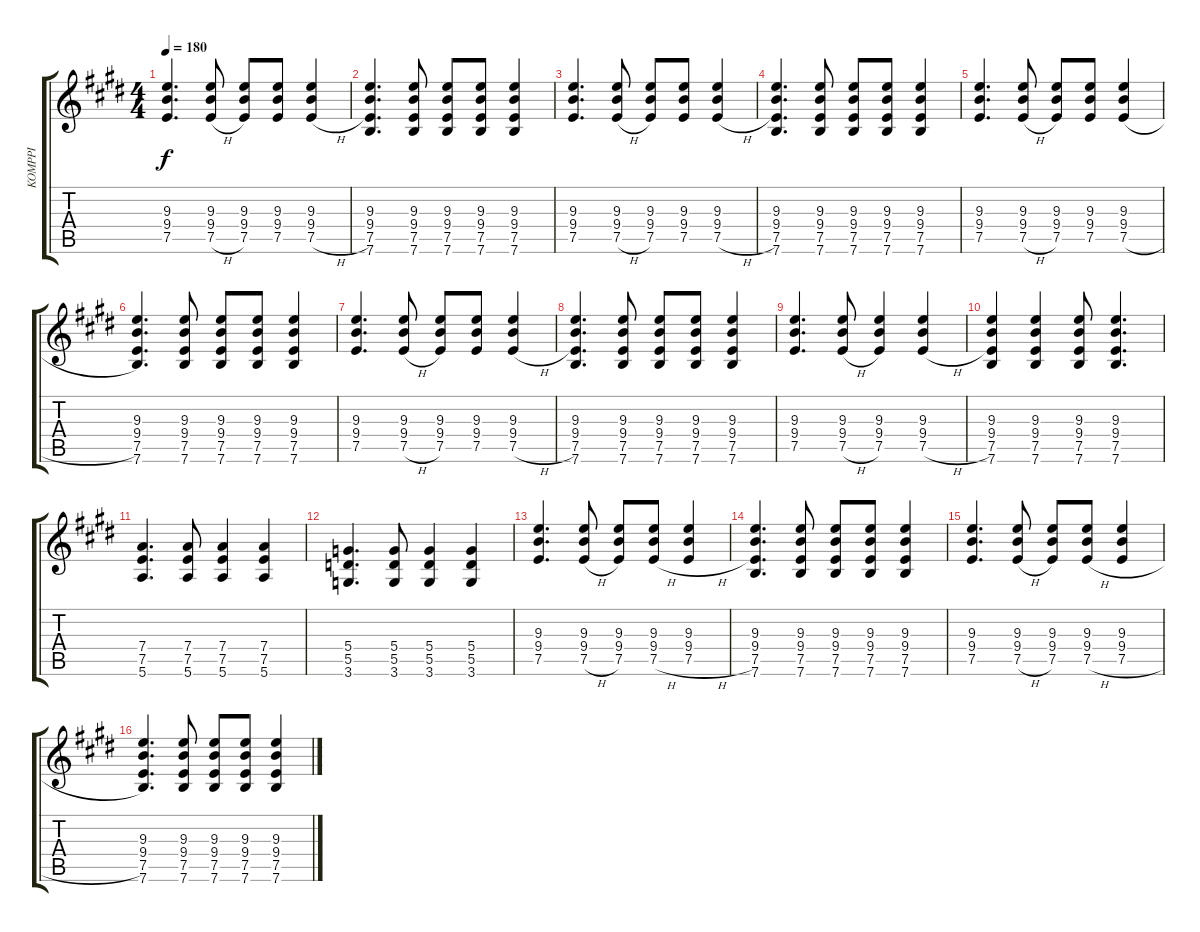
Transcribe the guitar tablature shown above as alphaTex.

\track ("KOMPPI" "KOMPPI") {instrument electricguitarmuted}
\staff {score tabs}
\tuning (E4 B3 G3 D3 A2 E2) {hide}
\ts (4 4)
\tempo 180
\clef g2
\ks e
(9.3 9.4 7.5).4{d dy f} (9.3 9.4 7.5{h}).8 (9.3 9.4 7.5).8 (9.3 9.4 7.5).8 (9.3 9.4 7.5{h}).4 |
(9.3 9.4 7.5 7.6).4{d} (9.3 9.4 7.5 7.6).8 (9.3 9.4 7.5 7.6).8 (9.3 9.4 7.5 7.6).8 (9.3 9.4 7.5 7.6).4 |
(9.3 9.4 7.5).4{d} (9.3 9.4 7.5{h}).8 (9.3 9.4 7.5).8 (9.3 9.4 7.5).8 (9.3 9.4 7.5{h}).4 |
(9.3 9.4 7.5 7.6).4{d} (9.3 9.4 7.5 7.6).8 (9.3 9.4 7.5 7.6).8 (9.3 9.4 7.5 7.6).8 (9.3 9.4 7.5 7.6).4 |
(9.3 9.4 7.5).4{d} (9.3 9.4 7.5{h}).8 (9.3 9.4 7.5).8 (9.3 9.4 7.5).8 (9.3 9.4 7.5{h}).4 |
(9.3 9.4 7.5 7.6).4{d} (9.3 9.4 7.5 7.6).8 (9.3 9.4 7.5 7.6).8 (9.3 9.4 7.5 7.6).8 (9.3 9.4 7.5 7.6).4 |
(9.3 9.4 7.5).4{d} (9.3 9.4 7.5{h}).8 (9.3 9.4 7.5).8 (9.3 9.4 7.5).8 (9.3 9.4 7.5{h}).4 |
(9.3 9.4 7.5 7.6).4{d} (9.3 9.4 7.5 7.6).8 (9.3 9.4 7.5 7.6).8 (9.3 9.4 7.5 7.6).8 (9.3 9.4 7.5 7.6).4 |
(9.3 9.4 7.5).4{d} (9.3 9.4 7.5{h}).8 (9.3 9.4 7.5).4 (9.3 9.4 7.5{h}).4 |
(9.3 9.4 7.5 7.6).4 (9.3 9.4 7.5 7.6).4 (9.3 9.4 7.5 7.6).8 (9.3 9.4 7.5 7.6).4{d} |
(7.4 7.5 5.6).4{d} (7.4 7.5 5.6).8 (7.4 7.5 5.6).4 (7.4 7.5 5.6).4 |
(5.4 5.5 3.6).4{d} (5.4 5.5 3.6).8 (5.4 5.5 3.6).4 (5.4 5.5 3.6).4 |
(9.3 9.4 7.5).4{d} (9.3 9.4 7.5{h}).8 (9.3 9.4 7.5).8 (9.3 9.4 7.5{h}).8 (9.3 9.4 7.5{h}).4 |
(9.3 9.4 7.5 7.6).4{d} (9.3 9.4 7.5 7.6).8 (9.3 9.4 7.5 7.6).8 (9.3 9.4 7.5 7.6).8 (9.3 9.4 7.5 7.6).4 |
(9.3 9.4 7.5).4{d} (9.3 9.4 7.5{h}).8 (9.3 9.4 7.5).8 (9.3 9.4 7.5{h}).8 (9.3 9.4 7.5{h}).4 |
(9.3 9.4 7.5 7.6).4{d} (9.3 9.4 7.5 7.6).8 (9.3 9.4 7.5 7.6).8 (9.3 9.4 7.5 7.6).8 (9.3 9.4 7.5 7.6).4
